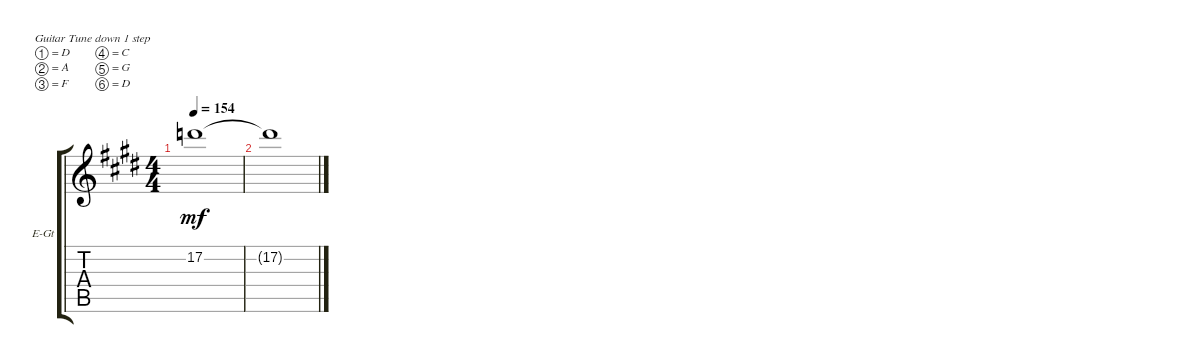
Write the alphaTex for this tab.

\defaultSystemsLayout 4
\bracketExtendMode groupsimilarinstruments
\firstSystemTrackNameOrientation horizontal
\otherSystemsTrackNameOrientation horizontal
\track ("Rob Caggiano" "E-Gt") {instrument distortionguitar}
\staff {score tabs}
\tuning (D4 A3 F3 C3 G2 D2)
\ts (4 4)
\tempo 154
\clef g2
\ks e
17.2{t}.1{dy mf} |
17.2{t}.1
